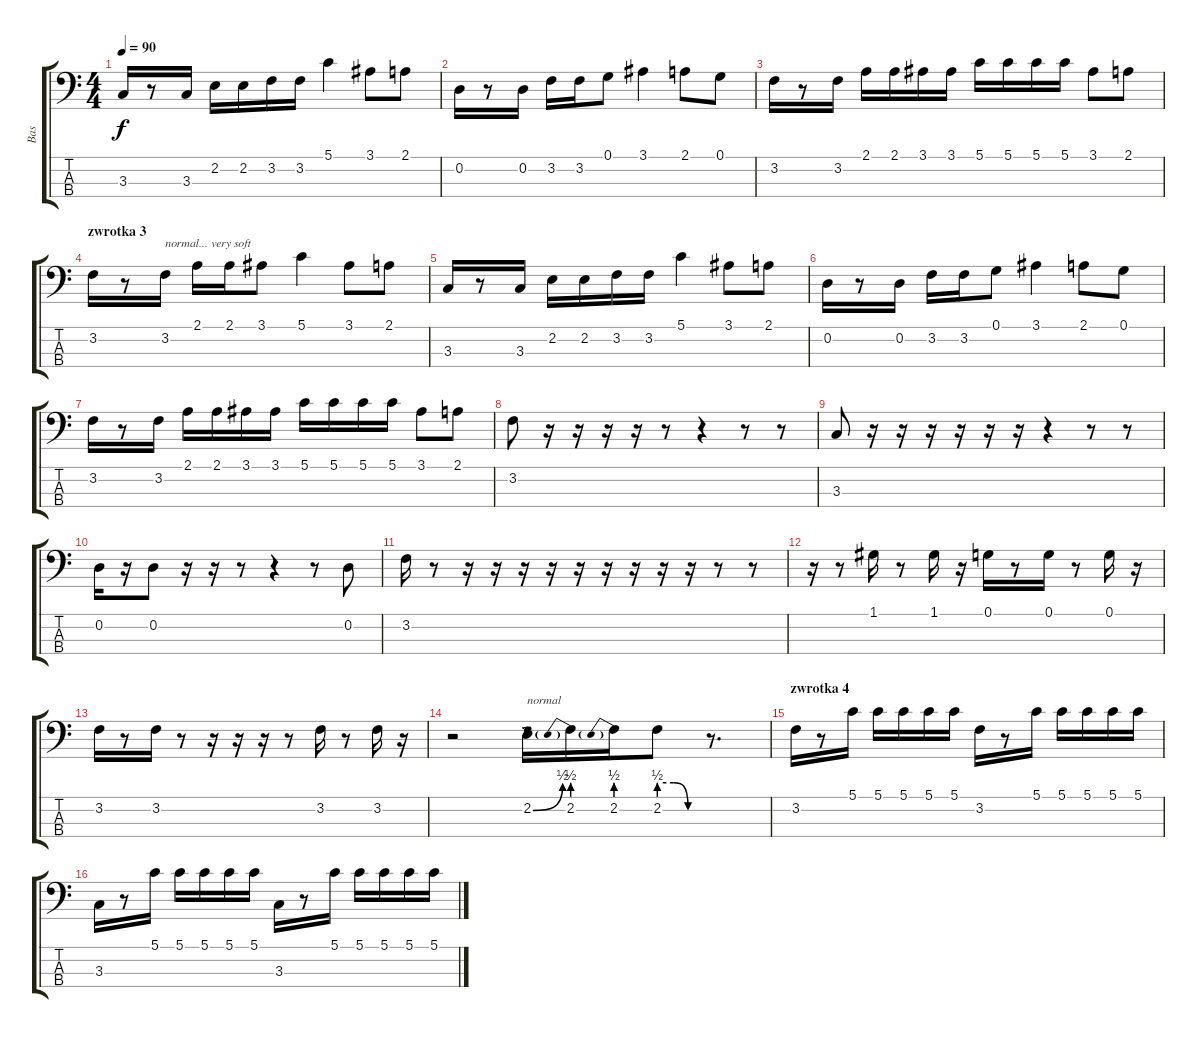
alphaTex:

\track ("Bas" "Bas") {instrument electricbassfinger}
\staff {score tabs}
\tuning (G2 D2 A1 E1) {hide}
\ts (4 4)
\tempo 90
\clef f4
\ks c
3.3.16{dy f} r.8 3.3.16 2.2.16 2.2.16 3.2.16 3.2.16 5.1.4 3.1.8 2.1.8 |
0.2.16 r.8 0.2.16 3.2.16 3.2.16 0.1.8 3.1.4 2.1.8 0.1.8 |
3.2.16 r.8 3.2.16 2.1.16 2.1.16 3.1.16 3.1.16 5.1.16 5.1.16 5.1.16 5.1.16 3.1.8 2.1.8 |
\section ("" "zwrotka 3")
3.2.16 r.8 3.2.16{txt "normal... very soft" volume 10 instrument electricbassfinger} 2.1.16 2.1.16 3.1.8 5.1.4 3.1.8 2.1.8 |
3.3.16 r.8 3.3.16 2.2.16 2.2.16 3.2.16 3.2.16 5.1.4 3.1.8 2.1.8 |
0.2.16 r.8 0.2.16 3.2.16 3.2.16 0.1.8 3.1.4 2.1.8 0.1.8 |
3.2.16 r.8 3.2.16 2.1.16 2.1.16 3.1.16 3.1.16 5.1.16 5.1.16 5.1.16 5.1.16 3.1.8 2.1.8 |
3.2.8 r.16 r.16 r.16 r.16 r.8 r.4 r.8 r.8 |
3.3.8 r.16 r.16 r.16 r.16 r.16 r.16 r.4 r.8 r.8 |
0.2.16 r.16 0.2.8 r.16 r.16 r.8 r.4 r.8 0.2.8 |
3.2.16 r.8 r.16 r.16 r.16 r.16 r.16 r.16 r.16 r.16 r.16 r.8 r.8 |
r.16 r.8 1.1.16 r.8 1.1.16 r.16 0.1.16 r.8 0.1.16 r.8 0.1.16 r.16 |
3.2.16 r.8 3.2.16 r.8 r.16 r.16 r.16 r.8 3.2.16 r.8 3.2.16 r.16 |
r.2 2.2{be (bend 0 0 60 2)}.16{txt "normal" volume 16 instrument electricbassfinger} 2.2{be (prebend 0 2 60 2)}.16 2.2{be (prebend 0 2 60 2)}.16 2.2{be (custom 0 2 20 2 40 0 60 0)}.8 r.8{d} |
\section ("" "zwrotka 4")
3.2.16 r.8 5.1.16 5.1.16 5.1.16 5.1.16 5.1.16 3.2.16 r.8 5.1.16 5.1.16 5.1.16 5.1.16 5.1.16 |
3.3.16 r.8 5.1.16 5.1.16 5.1.16 5.1.16 5.1.16 3.3.16 r.8 5.1.16 5.1.16 5.1.16 5.1.16 5.1.16
